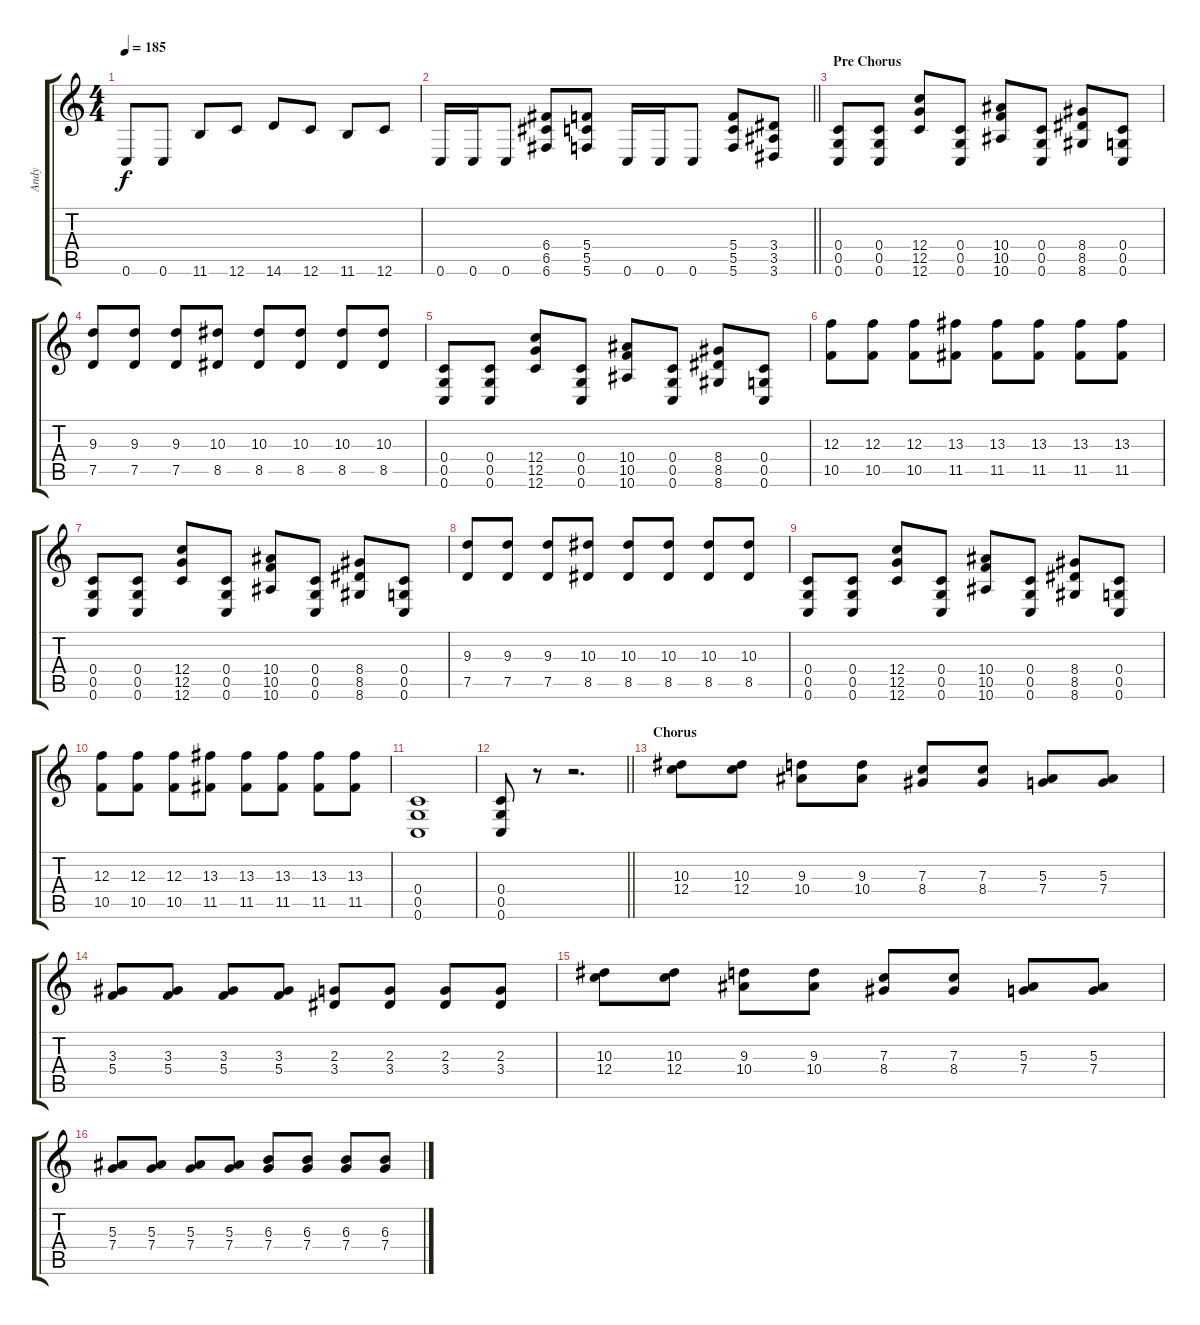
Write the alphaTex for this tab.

\track ("Andy" "Andy") {instrument distortionguitar}
\staff {score tabs}
\tuning (D4 A3 F3 C3 G2 C2) {hide}
\ts (4 4)
\tempo 185
\clef g2
\ks c
0.6.8{dy f} 0.6.8 11.6.8 12.6.8 14.6.8 12.6.8 11.6.8 12.6.8 |
\barLineRight lightlight
0.6.16 0.6.16 0.6.8 (6.4 6.5 6.6).8 (5.4 5.5 5.6).8 0.6.16 0.6.16 0.6.8 (5.4 5.5 5.6).8 (3.4 3.5 3.6).8 |
\section ("" "Pre Chorus")
(0.4 0.5 0.6).8 (0.4 0.5 0.6).8 (12.4 12.5 12.6).8 (0.4 0.5 0.6).8 (10.4 10.5 10.6).8 (0.4 0.5 0.6).8 (8.4 8.5 8.6).8 (0.4 0.5 0.6).8 |
(9.3 7.5).8 (9.3 7.5).8 (9.3 7.5).8 (10.3 8.5).8 (10.3 8.5).8 (10.3 8.5).8 (10.3 8.5).8 (10.3 8.5).8 |
(0.4 0.5 0.6).8 (0.4 0.5 0.6).8 (12.4 12.5 12.6).8 (0.4 0.5 0.6).8 (10.4 10.5 10.6).8 (0.4 0.5 0.6).8 (8.4 8.5 8.6).8 (0.4 0.5 0.6).8 |
(12.3 10.5).8 (12.3 10.5).8 (12.3 10.5).8 (13.3 11.5).8 (13.3 11.5).8 (13.3 11.5).8 (13.3 11.5).8 (13.3 11.5).8 |
(0.4 0.5 0.6).8 (0.4 0.5 0.6).8 (12.4 12.5 12.6).8 (0.4 0.5 0.6).8 (10.4 10.5 10.6).8 (0.4 0.5 0.6).8 (8.4 8.5 8.6).8 (0.4 0.5 0.6).8 |
(9.3 7.5).8 (9.3 7.5).8 (9.3 7.5).8 (10.3 8.5).8 (10.3 8.5).8 (10.3 8.5).8 (10.3 8.5).8 (10.3 8.5).8 |
(0.4 0.5 0.6).8 (0.4 0.5 0.6).8 (12.4 12.5 12.6).8 (0.4 0.5 0.6).8 (10.4 10.5 10.6).8 (0.4 0.5 0.6).8 (8.4 8.5 8.6).8 (0.4 0.5 0.6).8 |
(12.3 10.5).8 (12.3 10.5).8 (12.3 10.5).8 (13.3 11.5).8 (13.3 11.5).8 (13.3 11.5).8 (13.3 11.5).8 (13.3 11.5).8 |
(0.4 0.5 0.6).1 |
\barLineRight lightlight
(0.4 0.5 0.6).8 r.8 r.2{d} |
\section ("" "Chorus")
(10.3 12.4).8 (10.3 12.4).8 (9.3 10.4).8 (9.3 10.4).8 (7.3 8.4).8 (7.3 8.4).8 (5.3 7.4).8 (5.3 7.4).8 |
(3.3 5.4).8 (3.3 5.4).8 (3.3 5.4).8 (3.3 5.4).8 (2.3 3.4).8 (2.3 3.4).8 (2.3 3.4).8 (2.3 3.4).8 |
(10.3 12.4).8 (10.3 12.4).8 (9.3 10.4).8 (9.3 10.4).8 (7.3 8.4).8 (7.3 8.4).8 (5.3 7.4).8 (5.3 7.4).8 |
(5.3 7.4).8 (5.3 7.4).8 (5.3 7.4).8 (5.3 7.4).8 (6.3 7.4).8 (6.3 7.4).8 (6.3 7.4).8 (6.3 7.4).8
